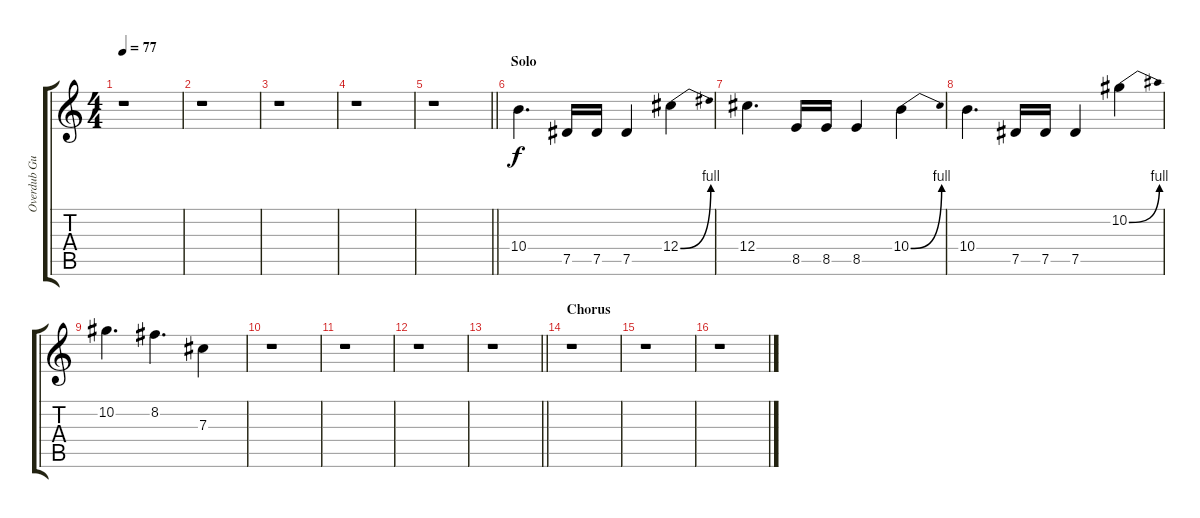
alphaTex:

\track ("Overdub Guitar" "Overdub Gu") {instrument distortionguitar}
\staff {score tabs}
\tuning (Eb4 Bb3 Gb3 Db3 Ab2 Eb2) {hide}
\ts (4 4)
\tempo 77
\clef g2
\ks c
r.1{dy f} |
r.1 |
r.1 |
r.1 |
\barLineRight lightlight
r.1 |
\section ("" "Solo")
10.4.4{d} 7.5.16 7.5.16 7.5.4 12.4{be (bend 0 0 60 4)}.4 |
12.4.4{d} 8.5.16 8.5.16 8.5.4 10.4{be (bend 0 0 60 4)}.4 |
10.4.4{d} 7.5.16 7.5.16 7.5.4 10.2{be (bend 0 0 60 4)}.4 |
10.2.4{d} 8.2.4{d} 7.3.4 |
r.1 |
r.1 |
r.1 |
\barLineRight lightlight
r.1 |
\section ("" "Chorus")
r.1 |
r.1 |
r.1
